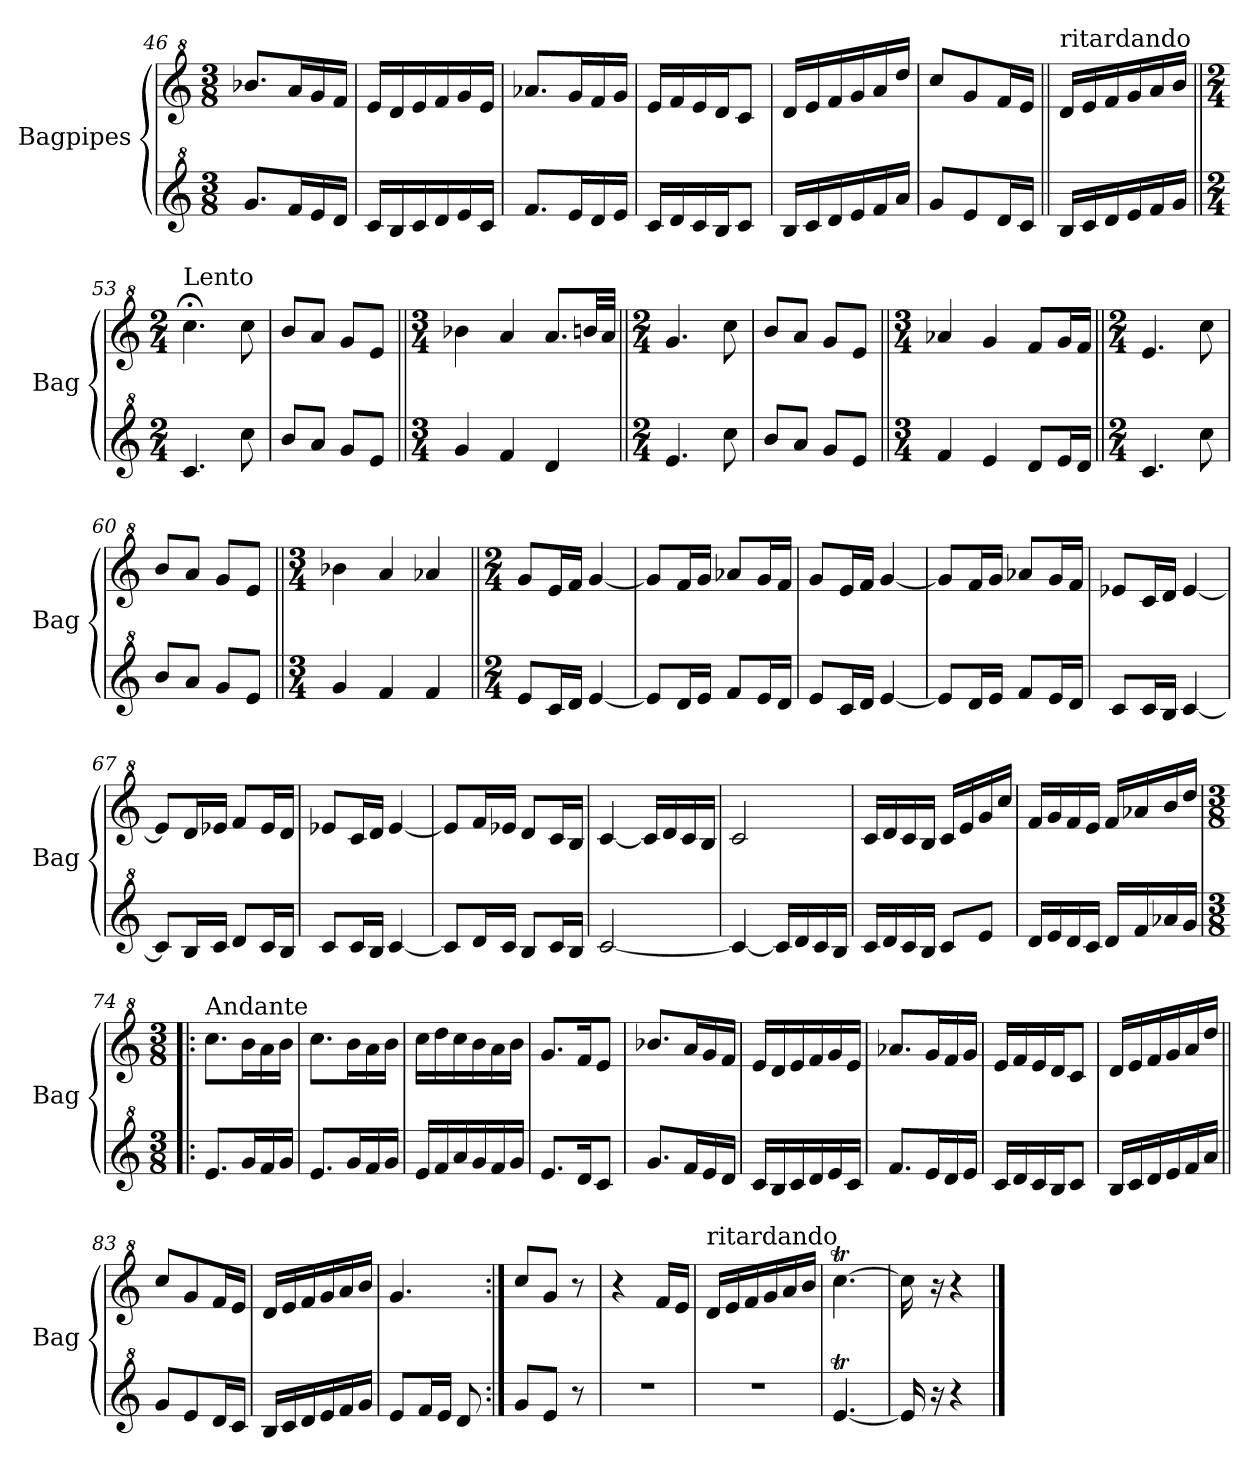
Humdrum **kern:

**kern	**kern
*part2	*part1
*staff2	*staff1
*I"Bagpipes	*I"Bagpipes
*I'Bag	*I'Bag
*clefG^2	*clefG^2
*k[]	*k[]
*C:	*C:
*M3/8	*M3/8
=46	=46
8.gg/L	8.bb-X/L
16ff/L	16aa/L
16ee/	16gg/
16dd/JJ	16ff/JJ
=47	=47
16cc/LL	16ee/LL
16b/	16dd/
16cc/	16ee/
16dd/	16ff/
16ee/	16gg/
16cc/JJ	16ee/JJ
=48	=48
8.ff/L	8.aa-X/L
16ee/L	16gg/L
16dd/	16ff/
16ee/JJ	16gg/JJ
=49	=49
16cc/LL	16ee/LL
16dd/	16ff/
16cc/	16ee/
16b/J	16dd/J
8cc/J	8cc/J
!!LO:LB:g=z
=50	=50
16b/LL	16dd/LL
16cc/	16ee/
16dd/	16ff/
16ee/	16gg/
16ff/	16aa/
16aa/JJ	16ddd/JJ
=51	=51
8gg/L	8ccc/L
8ee/	8gg/
16dd/L	16ff/L
16cc/JJ	16ee/JJ
=52||	=52||
!	!LO:TX:a:t=ritardando
16b/LL	16dd/LL
16cc/	16ee/
16dd/	16ff/
16ee/	16gg/
16ff/	16aa/
16gg/JJ	16bb/JJ
=53||	=53||
*M2/4	*M2/4
!	!LO:TX:a:t=Lento
4.cc/	4.ccc;<\
8ccc\	8ccc\
=54	=54
8bb/L	8bb/L
8aa/J	8aa/J
8gg/L	8gg/L
8ee/J	8ee/J
=55||	=55||
*M3/4	*M3/4
4gg/	4bb-X\
4ff/	4aa/
4dd/	8.aa/L
.	32bbn/LL
.	32aa/JJJ
=56||	=56||
*M2/4	*M2/4
4.ee/	4.gg/
8ccc\	8ccc\
=57	=57
8bb/L	8bb/L
8aa/J	8aa/J
8gg/L	8gg/L
8ee/J	8ee/J
!!LO:LB:g=z
=58||	=58||
*M3/4	*M3/4
4ff/	4aa-X/
4ee/	4gg/
8dd/L	8ff/L
16ee/L	16gg/L
16dd/JJ	16ff/JJ
=59||	=59||
*M2/4	*M2/4
4.cc/	4.ee/
8ccc\	8ccc\
=60	=60
8bb/L	8bb/L
8aa/J	8aa/J
8gg/L	8gg/L
8ee/J	8ee/J
=61||	=61||
*M3/4	*M3/4
4gg/	4bb-X\
4ff/	4aa/
4ff/	4aa-X/
=62||	=62||
*M2/4	*M2/4
8ee/L	8gg/L
16cc/L	16ee/L
16dd/JJ	16ff/JJ
[4ee/	[4gg/
=63	=63
8ee/L]	8gg/L]
16dd/L	16ff/L
16ee/JJ	16gg/JJ
8ff/L	8aa-X/L
16ee/L	16gg/L
16dd/JJ	16ff/JJ
=64	=64
8ee/L	8gg/L
16cc/L	16ee/L
16dd/JJ	16ff/JJ
[4ee/	[4gg/
=65	=65
8ee/L]	8gg/L]
16dd/L	16ff/L
16ee/JJ	16gg/JJ
8ff/L	8aa-X/L
16ee/L	16gg/L
16dd/JJ	16ff/JJ
!!LO:LB:g=z
=66	=66
8cc/L	8ee-X/L
16cc/L	16cc/L
16b/JJ	16dd/JJ
[4cc/	[4ee-/
=67	=67
8cc/L]	8ee-/L]
16b/L	16dd/L
16cc/JJ	16ee-X/JJ
8dd/L	8ff/L
16cc/L	16ee-/L
16b/JJ	16dd/JJ
=68	=68
8cc/L	8ee-X/L
16cc/L	16cc/L
16b/JJ	16dd/JJ
[4cc/	[4ee-/
=69	=69
8cc/L]	8ee-/L]
16dd/L	16ff/L
16cc/JJ	16ee-X/JJ
8b/L	8dd/L
16cc/L	16cc/L
16b/JJ	16b/JJ
=70	=70
[2cc/	[4cc/
.	16cc/LL]
.	16dd/
.	16cc/
.	16b/JJ
=71	=71
4cc/_	2cc/
16cc/LL]	.
16dd/	.
16cc/	.
16b/JJ	.
=72	=72
16cc/LL	16cc/LL
16dd/	16dd/
16cc/	16cc/
16b/JJ	16b/JJ
8cc/L	16cc/LL
.	16ee/
8ee/J	16gg/
.	16ccc/JJ
!!LO:LB:g=z
=73	=73
16dd/LL	16ff/LL
16ee/	16gg/
16dd/	16ff/
16cc/JJ	16ee/JJ
16dd/LL	16ff/LL
16ff/	16aa-X/
16aa-X/	16bb/
16gg/JJ	16ddd/JJ
=74!|:	=74!|:
*M3/8	*M3/8
!	!LO:TX:a:t=Andante
8.ee/L	8.ccc\L
16gg/L	16bb\L
16ff/	16aa\
16gg/JJ	16bb\JJ
=75	=75
8.ee/L	8.ccc\L
16gg/L	16bb\L
16ff/	16aa\
16gg/JJ	16bb\JJ
=76	=76
16ee/LL	16ccc\LL
16ff/	16ddd\
16aa/	16ccc\
16gg/	16bb\
16ff/	16aa\
16gg/JJ	16bb\JJ
=77	=77
8.ee/L	8.gg/L
16dd/K	16ff/K
8cc/J	8ee/J
=78	=78
8.gg/L	8.bb-X/L
16ff/L	16aa/L
16ee/	16gg/
16dd/JJ	16ff/JJ
=79	=79
16cc/LL	16ee/LL
16b/	16dd/
16cc/	16ee/
16dd/	16ff/
16ee/	16gg/
16cc/JJ	16ee/JJ
!!LO:LB:g=z
=80	=80
8.ff/L	8.aa-X/L
16ee/L	16gg/L
16dd/	16ff/
16ee/JJ	16gg/JJ
=81	=81
16cc/LL	16ee/LL
16dd/	16ff/
16cc/	16ee/
16b/J	16dd/J
8cc/J	8cc/J
=82	=82
16b/LL	16dd/LL
16cc/	16ee/
16dd/	16ff/
16ee/	16gg/
16ff/	16aa/
16aa/JJ	16ddd/JJ
=83||	=83||
8gg/L	8ccc/L
8ee/	8gg/
16dd/L	16ff/L
16cc/JJ	16ee/JJ
=84	=84
16b/LL	16dd/LL
16cc/	16ee/
16dd/	16ff/
16ee/	16gg/
16ff/	16aa/
16gg/JJ	16bb/JJ
=85	=85
8ee/L	4.gg/
16ff/L	.
16ee/JJ	.
8dd/	.
=86:|!	=86:|!
8gg/L	8ccc/L
8ee/J	8gg/J
8r	8r
=87	=87
4.r	4r
.	16ff/LL
.	16ee/JJ
=88	=88
!	!LO:TX:a:t=ritardando
4.r	16dd/LL
.	16ee/
.	16ff/
.	16gg/
.	16aa/
.	16bb/JJ
!!LO:PB:g=z
=89	=89
[4.eet/	[4.cccT\
=90	=90
16ee/]	16ccc\]
16r	16r
4r	4r
==	==
*-	*-
